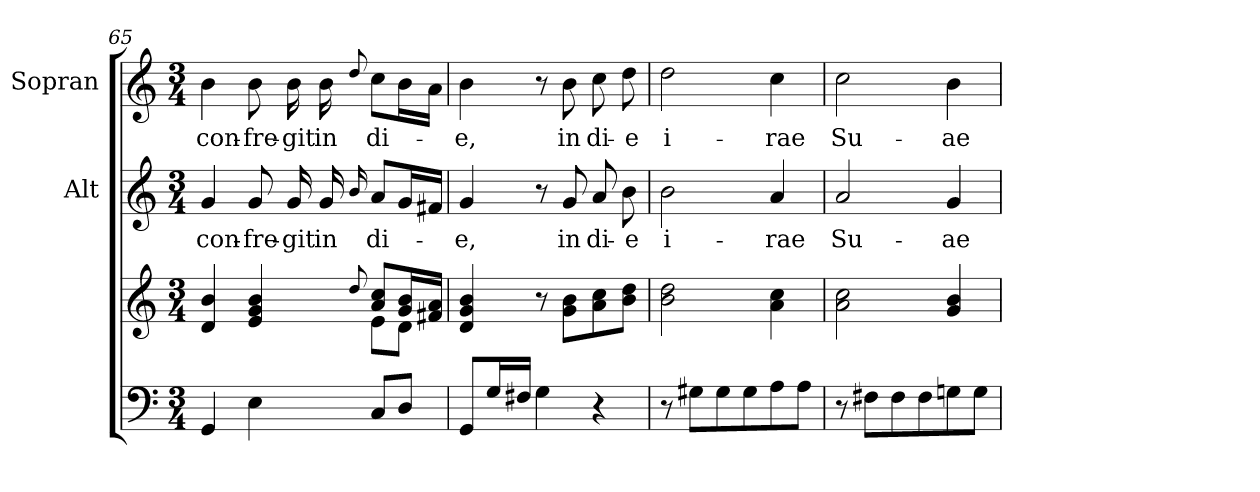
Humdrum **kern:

**kern	**kern	**kern	**text	**kern	**text
*part3	*part3	*part2	*part2	*part1	*part1
*staff4	*staff3	*staff2	*staff2	*staff1	*staff1
*	*	*I"Alt	*	*I"Sopran	*
*	*	*I'A.	*	*I'S.	*
*clefF4	*clefG2	*clefG2	*	*clefG2	*
*k[]	*k[]	*k[]	*	*k[]	*
*C:	*C:	*C:	*	*C:	*
*M3/4	*M3/4	*M3/4	*	*M3/4	*
=65	=65	=65	=65	=65	=65
*	*^	*	*	*	*
!	!	!	!	!LO:LY:b	!	!LO:LY:b
4GG/	4d/ 4b/	2ryy	4g/	con-	4b\	con-
!	!	!	!	!LO:LY:b	!	!LO:LY:b
4E\	4e/ 4g/ 4b/	.	8g/	-fre-	8b\	-fre-
!	!	!	!	!LO:LY:b	!	!LO:LY:b
.	.	.	16g/	-git	16b\	-git
!	!	!	!	!LO:LY:b	!	!LO:LY:b
.	.	.	16g/	in	16b\	in
.	8qqdd/	.	16qqb/	.	8qqdd/	.
!	!	!	!	!LO:LY:b	!	!LO:LY:b
8C/L	8a/ 8cc/L	8e\L	8a/L	di-	8cc\L	di-
8D/J	16g/ 16b/L	8d\J	16g/L	.	16b\L	.
.	16f#X/ 16a/JJ	.	16f#X/JJ	.	16a\JJ	.
*	*v	*v	*	*	*	*
=66	=66	=66	=66	=66	=66
!	!	!	!LO:LY:b	!	!LO:LY:b
8GG/L	4d/ 4g/ 4b/	4g/	-e,	4b\	-e,
16G/L	.	.	.	.	.
16F#X/JJ	.	.	.	.	.
4G\	8r	8r	.	8r	.
!	!	!	!LO:LY:b	!	!LO:LY:b
.	8g\ 8b\L	8g/	in	8b\	in
!	!	!	!LO:LY:b	!	!LO:LY:b
4r	8a\ 8cc\	8a/	di-	8cc\	di-
!	!	!	!LO:LY:b	!	!LO:LY:b
.	8b\ 8dd\J	8b\	-e	8dd\	-e
=67	=67	=67	=67	=67	=67
!	!	!	!LO:LY:b	!	!LO:LY:b
8r	2b\ 2dd\	2b\	i-	2dd\	i-
8G#X\L	.	.	.	.	.
8G#\	.	.	.	.	.
8G#\	.	.	.	.	.
!	!	!	!LO:LY:b	!	!LO:LY:b
8A\	4a\ 4cc\	4a/	-rae	4cc\	-rae
8A\J	.	.	.	.	.
=68	=68	=68	=68	=68	=68
!	!	!	!LO:LY:b	!	!LO:LY:b
8r	2a\ 2cc\	2a/	Su-	2cc\	Su-
8F#X\L	.	.	.	.	.
8F#\	.	.	.	.	.
8F#\	.	.	.	.	.
!	!	!	!LO:LY:b	!	!LO:LY:b
8Gn\	4g/ 4b/	4g/	-ae	4b\	-ae
8G\J	.	.	.	.	.
=	=	=	=	=	=
*-	*-	*-	*-	*-	*-
